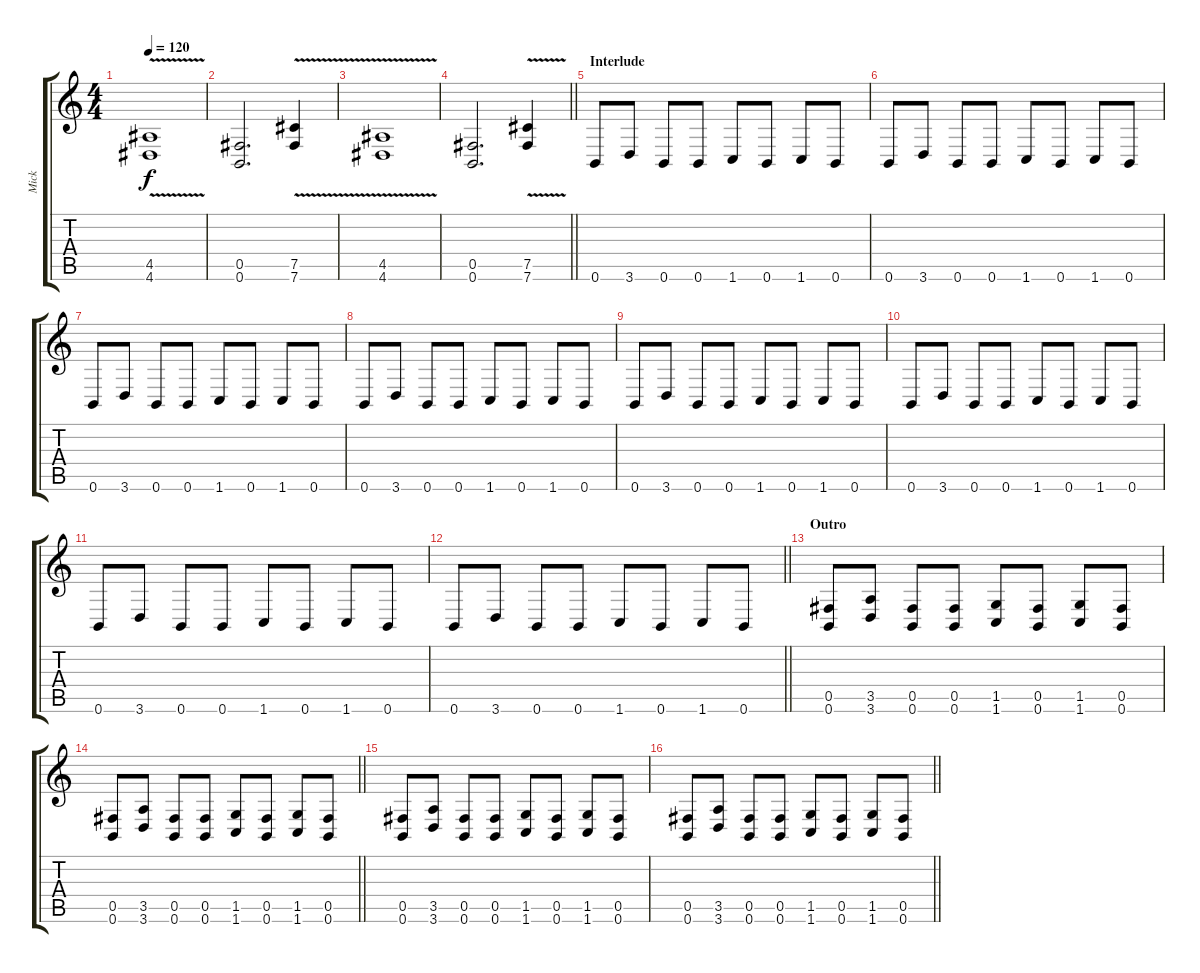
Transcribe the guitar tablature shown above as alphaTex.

\track ("Mick" "Mick") {instrument distortionguitar}
\staff {score tabs}
\tuning (Db4 Ab3 E3 B2 Gb2 B1) {hide}
\ts (4 4)
\tempo 120
\clef g2
\ks c
(4.5{v} 4.6{v}).1{dy f} |
(0.5 0.6).2{d} (7.5{v} 7.6{v}).4 |
(4.5{v} 4.6{v}).1 |
\barLineRight lightlight
(0.5 0.6).2{d} (7.5{v} 7.6{v}).4 |
\section ("" "Interlude")
0.6.8 3.6.8 0.6.8 0.6.8 1.6.8 0.6.8 1.6.8 0.6.8 |
0.6.8 3.6.8 0.6.8 0.6.8 1.6.8 0.6.8 1.6.8 0.6.8 |
0.6.8 3.6.8 0.6.8 0.6.8 1.6.8 0.6.8 1.6.8 0.6.8 |
0.6.8 3.6.8 0.6.8 0.6.8 1.6.8 0.6.8 1.6.8 0.6.8 |
0.6.8 3.6.8 0.6.8 0.6.8 1.6.8 0.6.8 1.6.8 0.6.8 |
0.6.8 3.6.8 0.6.8 0.6.8 1.6.8 0.6.8 1.6.8 0.6.8 |
0.6.8 3.6.8 0.6.8 0.6.8 1.6.8 0.6.8 1.6.8 0.6.8 |
\barLineRight lightlight
0.6.8 3.6.8 0.6.8 0.6.8 1.6.8 0.6.8 1.6.8 0.6.8 |
\section ("" "Outro")
(0.5 0.6).8 (3.5 3.6).8 (0.5 0.6).8 (0.5 0.6).8 (1.5 1.6).8 (0.5 0.6).8 (1.5 1.6).8 (0.5 0.6).8 |
\barLineRight lightlight
(0.5 0.6).8 (3.5 3.6).8 (0.5 0.6).8 (0.5 0.6).8 (1.5 1.6).8 (0.5 0.6).8 (1.5 1.6).8 (0.5 0.6).8 |
(0.5 0.6).8 (3.5 3.6).8 (0.5 0.6).8 (0.5 0.6).8 (1.5 1.6).8 (0.5 0.6).8 (1.5 1.6).8 (0.5 0.6).8 |
\barLineRight lightlight
(0.5 0.6).8 (3.5 3.6).8 (0.5 0.6).8 (0.5 0.6).8 (1.5 1.6).8 (0.5 0.6).8 (1.5 1.6).8 (0.5 0.6).8
